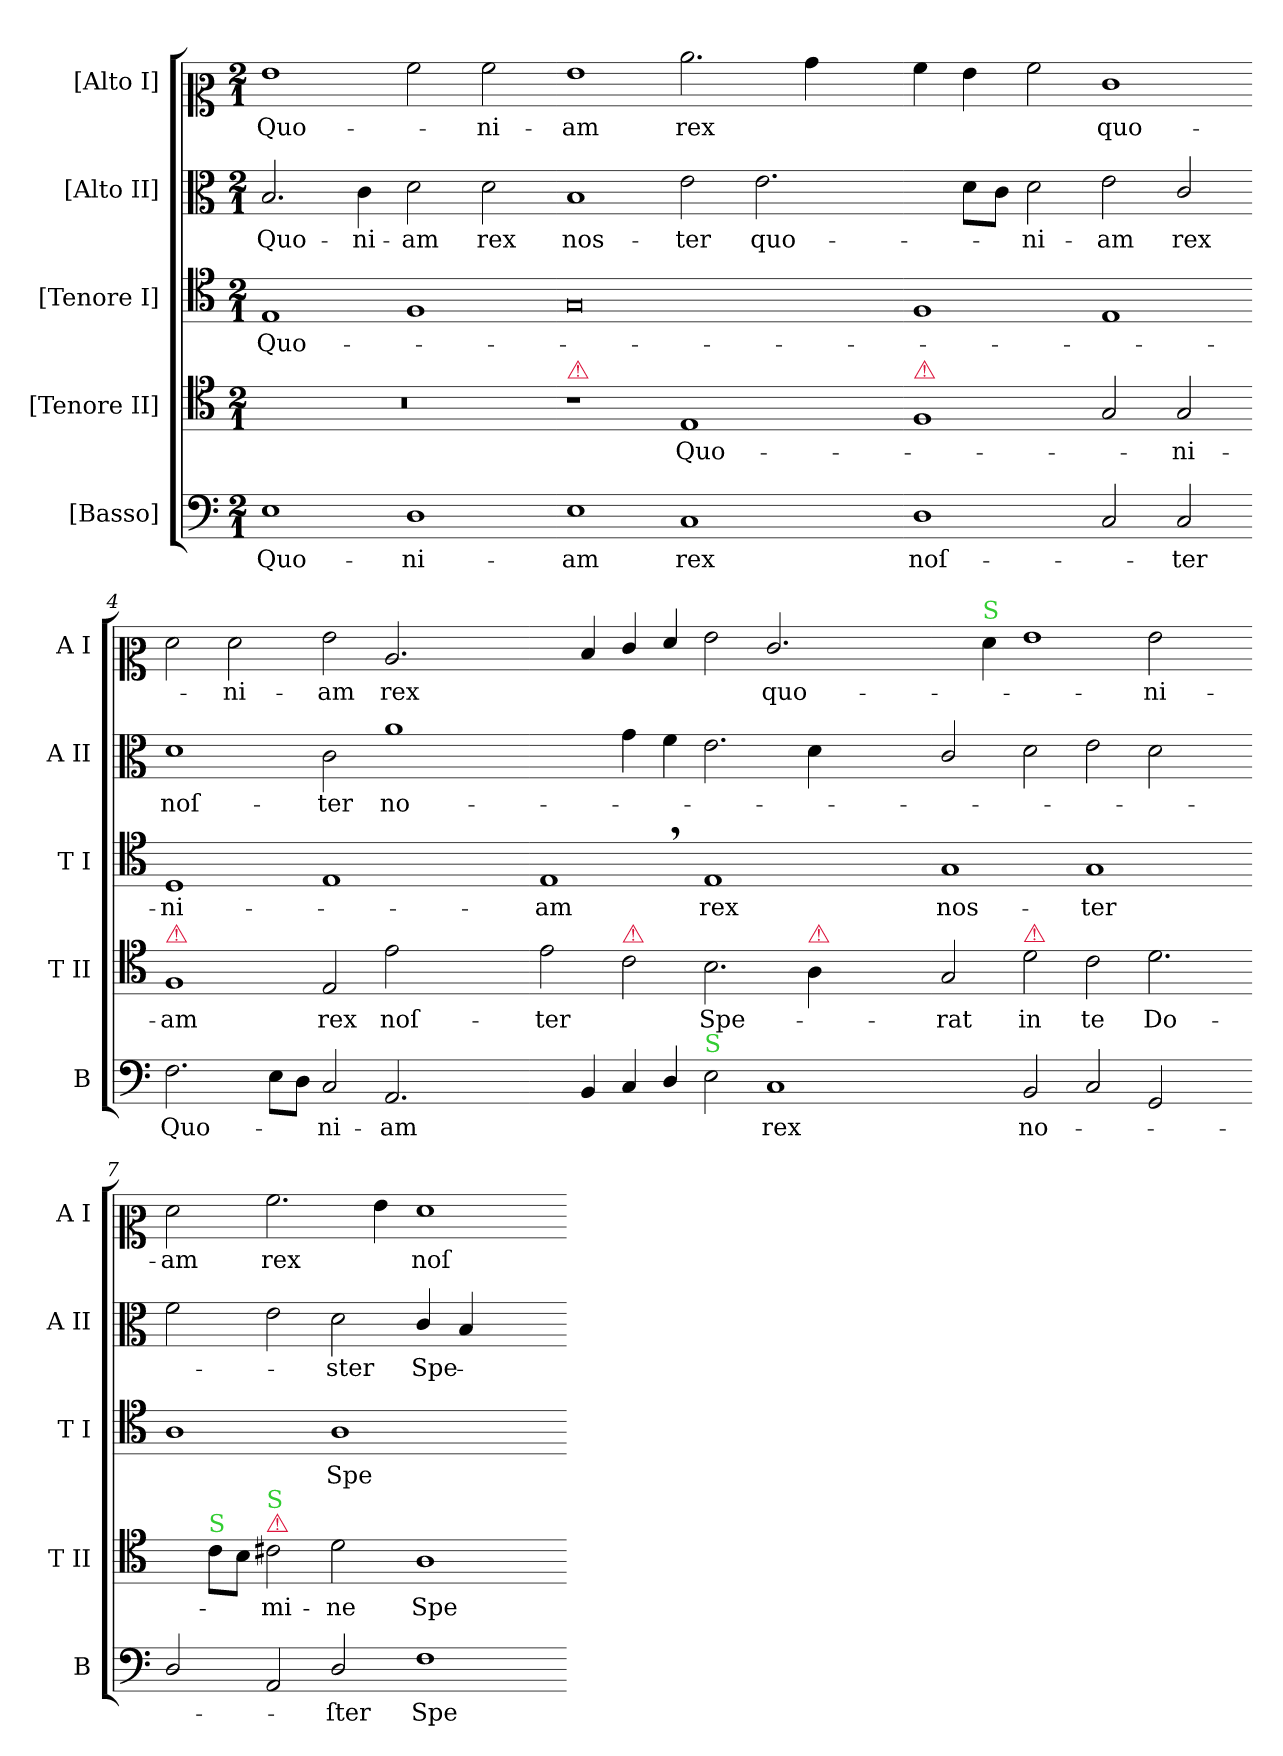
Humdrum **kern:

**kern	**text	**kern	**text	**kern	**text	**kern	**text	**kern	**text
*part5	*part5	*part4	*part4	*part3	*part3	*part2	*part2	*part1	*part1
*staff5	*staff5	*staff4	*staff4	*staff3	*staff3	*staff2	*staff2	*staff1	*staff1
*I"[Basso]	*	*I"[Tenore II]	*	*I"[Tenore I]	*	*I"[Alto II]	*	*I"[Alto I]	*
*I'B	*	*I'T II	*	*I'T I	*	*I'A II	*	*I'A I	*
*clefF4	*	*clefC4	*	*clefC4	*	*clefC3	*	*clefC2	*
*k[]	*	*k[]	*	*k[]	*	*k[]	*	*k[]	*
*M2/1	*	*M2/1	*	*M2/1	*	*M2/1	*	*M2/1	*
=1	=1	=1	=1	=1	=1	=1	=1	=1	=1
1E	Quo-	0r	.	1E	Quo-	2.B/	Quo-	1g	Quo-
.	.	.	.	.	.	4c\	-ni-	.	.
1D	-ni-	.	.	1F	.	2d\	-am	2a\	.
.	.	.	.	.	.	2d\	rex	2a\	-ni-
=2-	=2-	=2-	=2-	=2-	=2-	=2-	=2-	=2-	=2-
!	!	!LO:TX:a:color=crimson:t=⚠	!	!	!	!	!	!	!
1E	-am	1r	.	0G	.	1B	nos-	1g	-am
1C	rex	1E	Quo-	.	.	2e\	-ter	2.cc\	rex
.	.	.	.	.	.	2.e\	quo-	.	.
.	.	.	.	.	.	.	.	4b\	.
4ryy	.	4ryy	.	4ryy	.	.	.	4ryy	.
=3-	=3-	=3-	=3-	=3-	=3-	=3-	=3-	=3-	=3-
!	!	!LO:TX:a:color=crimson:t=⚠	!	!	!	!	!	!	!
1D	noſ-	1F	.	1F	.	4ryy	.	4a\	.
.	.	.	.	.	.	8d\L	.	4g\	.
.	.	.	.	.	.	8c\J	.	.	.
.	.	.	.	.	.	2d\	-ni-	2a\	.
2C/	.	2G/	.	1E	.	2e\	-am	1e	quo-
2C/	-ter	2G/	-ni-	.	.	2c/	rex	.	.
=4-	=4-	=4-	=4-	=4-	=4-	=4-	=4-	=4-	=4-
!	!	!LO:TX:a:color=crimson:t=⚠	!	!	!	!	!	!	!
!	!LO:LY:i	!	!	!	!	!	!	!	!
2.F\	Quo-	1F	-am	1D	-ni-	1d	noſ-	2f\	.
.	.	.	.	.	.	.	.	2f\	-ni-
8E\L	.	.	.	.	.	.	.	.	.
8D\J	.	.	.	.	.	.	.	.	.
!	!LO:LY:i	!	!	!	!	!	!	!	!
2C/	-ni-	2E/	rex	1E	.	2c\	-ter	2g\	-am
!	!LO:LY:i	!	!	!	!	!	!	!	!
2.AA/	-am	2e\	noſ-	.	.	1a	no-	2.c/	rex
.	.	2ryy	.	2ryy	.	.	.	.	.
4ryy	.	.	.	.	.	.	.	4ryy	.
=5-	=5-	=5-	=5-	=5-	=5-	=5-	=5-	=5-	=5-
4ryy	.	2e\	-ter	1E,<	-am	2ryy	.	4ryy	.
4BB/	.	.	.	.	.	.	.	4d/	.
!	!	!LO:TX:a:color=crimson:t=⚠	!	!	!	!	!	!	!
4C/	.	2c\	.	.	.	4g\	.	4e/	.
4D/	.	.	.	.	.	4f\	.	4f/	.
!LO:TX:a:color=limegreen:t=S	!	!	!	!	!	!	!	!	!
2E\	.	2.B\	Spe-	1E	rex	2.e\	.	2g\	.
!	!LO:LY:i	!	!	!	!	!	!	!	!
1C	rex	.	.	.	.	.	.	2.e/	quo-
!	!	!LO:TX:a:color=crimson:t=⚠	!	!	!	!	!	!	!
.	.	4A\	.	.	.	4d\	.	.	.
.	.	2ryy	.	2ryy	.	2ryy	.	.	.
.	.	.	.	.	.	.	.	4ryy	.
=6-	=6-	=6-	=6-	=6-	=6-	=6-	=6-	=6-	=6-
2ryy	.	2G/	-rat	1G	nos-	2c/	.	4ryy	.
!	!	!	!	!	!	!	!	!LO:TX:a:color=limegreen:t=S	!
.	.	.	.	.	.	.	.	4f\	.
!	!	!LO:TX:a:color=crimson:t=⚠	!	!	!	!	!	!	!
!	!LO:LY:i	!	!	!	!	!	!	!	!
2BB/	no-	2d\	in	.	.	2d\	.	1g	.
2C/	.	2c\	te	1G	-ter	2e\	.	.	.
2GG/	.	2.d\	Do-	.	.	2d\	.	2g\	-ni-
4ryy	.	.	.	4ryy	.	4ryy	.	4ryy	.
=7-	=7-	=7-	=7-	=7-	=7-	=7-	=7-	=7-	=7-
2D/	.	4ryy	.	1A	.	2f\	.	2f\	-am
!	!	!LO:TX:a:color=limegreen:t=S	!	!	!	!	!	!	!
.	.	8c\L	.	.	.	.	.	.	.
.	.	8B\J	.	.	.	.	.	.	.
!	!	!LO:TX:a:color=crimson:t=⚠	!	!	!	!	!	!	!
!	!	!LO:TX:a:color=limegreen:t=S	!	!	!	!	!	!	!
2AA/	.	2c#X\	-mi-	.	.	2e\	.	2.a\	rex
!	!LO:LY:i	!	!	!	!	!	!	!	!
2D/	-ſter	2d\	-ne	1A	Spe-	2d\	-ster	.	.
.	.	.	.	.	.	.	.	4g\	.
1F	Spe-	1A	Spe-	.	.	4c/	Spe-	1f\	noſ-
.	.	.	.	.	.	4B/	.	.	.
.	.	.	.	2ryy	.	2ryy	.	.	.
=-	=-	=-	=-	=-	=-	=-	=-	=-	=-
*-	*-	*-	*-	*-	*-	*-	*-	*-	*-
